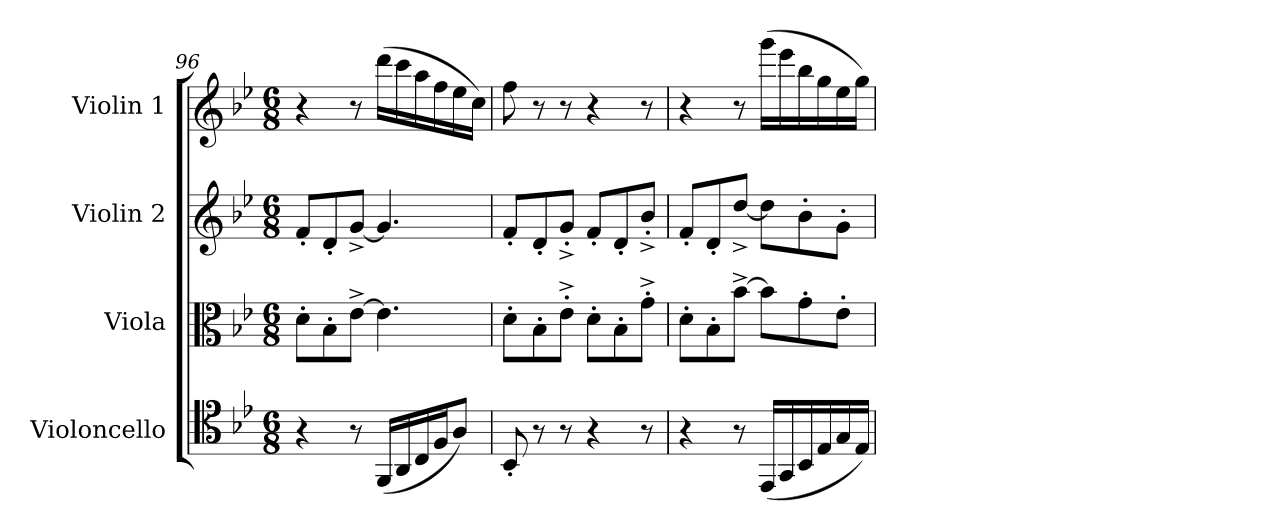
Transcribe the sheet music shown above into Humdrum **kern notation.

**kern	**kern	**kern	**kern
*part4	*part3	*part2	*part1
*staff4	*staff3	*staff2	*staff1
*I"Violoncello	*I"Viola	*I"Violin 2	*I"Violin 1
*I'Vc	*I'Vla	*I'Vln	*I'Vln
*clefC4	*clefC3	*clefG2	*clefG2
*k[b-e-]	*k[b-e-]	*k[b-e-]	*k[b-e-]
*M6/8	*M6/8	*M6/8	*M6/8
=96	=96	=96	=96
4r	8d'\L	8f'/L	4r
.	8B-'\	8d'/	.
8r	[8e-^\J	[8g^/J	8r
(16FF/LL	4.e-\]	4.g/]	(16ddd\LL
16AA/	.	.	16ccc\
16C/	.	.	16aa\
16F/J	.	.	16ff\
8A/J)	.	.	16ee-\
.	.	.	16cc\JJ)
=97	=97	=97	=97
8BB-'/	8d'\L	8f'/L	8ff\
8r	8B-'\	8d'/	8r
8r	8e-'^\J	8g'^/J	8r
4r	8d'\L	8f'/L	4r
.	8B-'\	8d'/	.
8r	8g'^\J	8b-'^/J	8r
=98	=98	=98	=98
4r	8d'\L	8f'/L	4r
.	8B-'\	8d'/	.
8r	[8b-^\J	[8dd^/J	8r
(16EE-/LL	8b-\L]	8dd\L]	(16ggg\LL
16GG/	.	.	16eee-\
16BB-/	8g'\	8b-'\	16bb-\
16E-/	.	.	16gg\
16G/	8e-'\J	8g'\J	16ee-\
16E-/JJ)	.	.	16gg\JJ)
=	=	=	=
*-	*-	*-	*-
